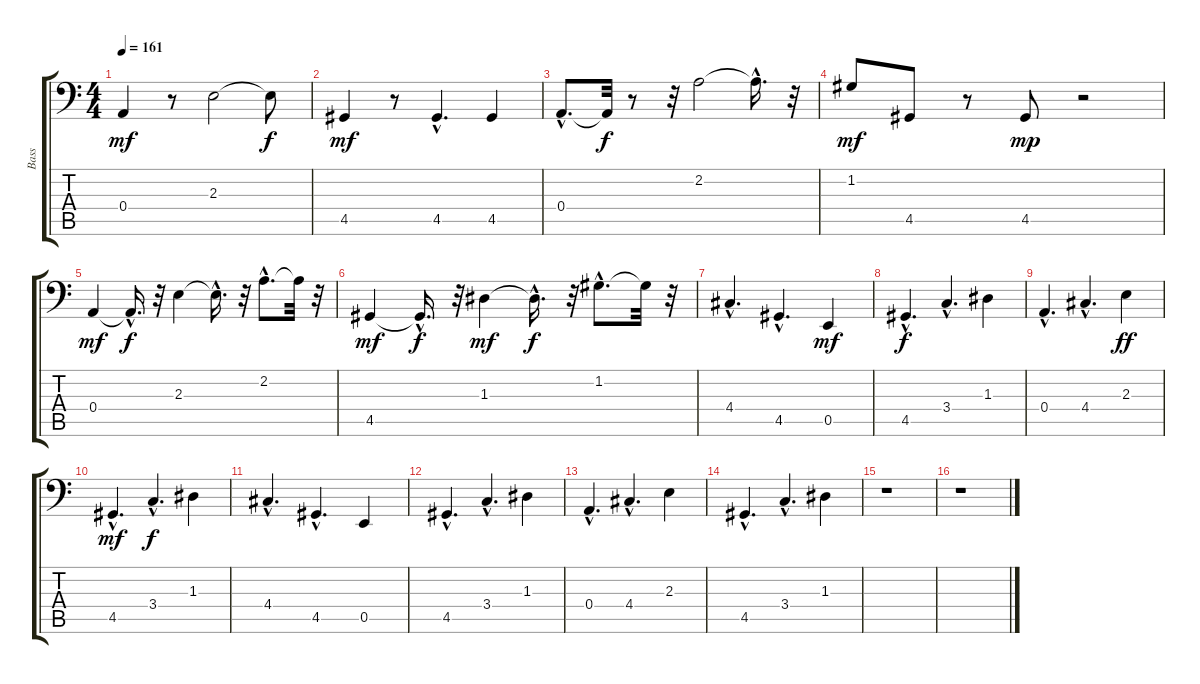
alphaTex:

\track ("Bass" "Bass") {instrument electricbassfinger}
\staff {score tabs}
\tuning (C3 G2 D2 A1 E1 B0) {hide}
\ts (4 4)
\tempo 161
\clef f4
\ks c
0.4.4{dy mf} r.8 2.3.2 2.3{t}.8{dy f} |
4.5.4{dy mf} r.8 4.5{hac}.4{d} 4.5.4 |
0.4{hac}.8{d} 0.4{t}.32{dy f} r.8 r.32 2.2.2 2.2{hac t}.16{d} r.32 |
1.2.8{dy mf} 4.5.8 r.8 4.5.8{dy mp} r.2 |
0.4.4{dy mf} 0.4{hac t}.16{d dy f} r.32 2.3.4 2.3{hac t}.16{d} r.32 2.2{hac}.8{d} 2.2{t}.32 r.32 |
4.5.4{dy mf} 4.5{hac t}.16{d dy f} r.32 1.3.4{dy mf} 1.3{hac t}.16{d dy f} r.32 1.2{hac}.8{d} 1.2{t}.32 r.32 |
4.4{hac}.4{d} 4.5{hac}.4{d} 0.5.4{dy mf} |
4.5{hac}.4{d dy f} 3.4{hac}.4{d} 1.3.4 |
0.4{hac}.4{d} 4.4{hac}.4{d} 2.3.4{dy ff} |
4.5{hac}.4{d dy mf} 3.4{hac}.4{d dy f} 1.3.4 |
4.4{hac}.4{d} 4.5{hac}.4{d} 0.5.4 |
4.5{hac}.4{d} 3.4{hac}.4{d} 1.3.4 |
0.4{hac}.4{d} 4.4{hac}.4{d} 2.3.4 |
4.5{hac}.4{d} 3.4{hac}.4{d} 1.3.4 |
r.1 |
r.1
